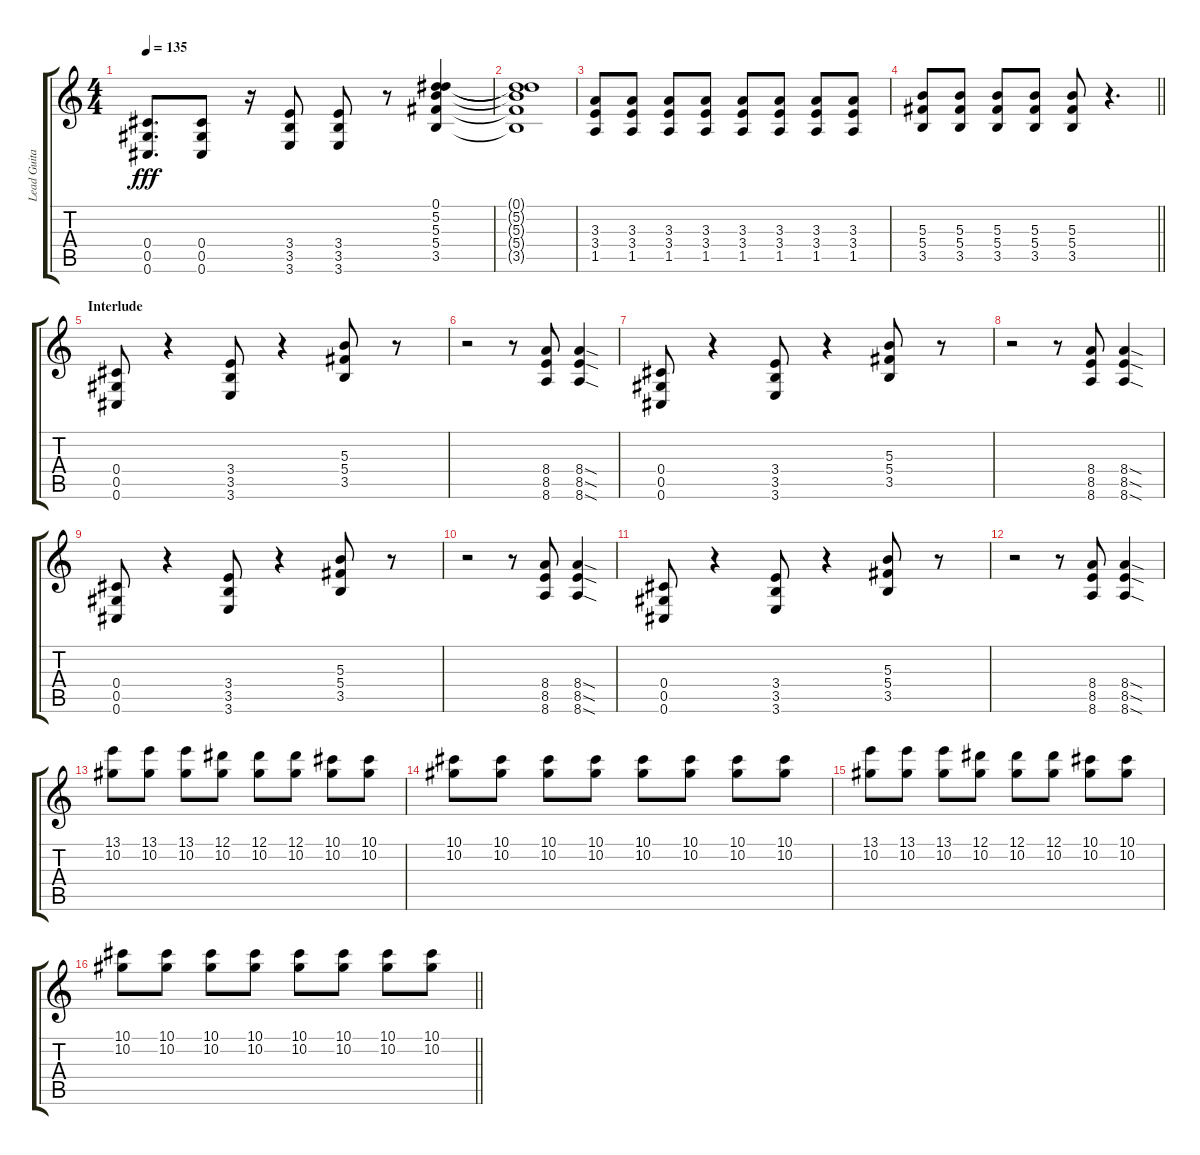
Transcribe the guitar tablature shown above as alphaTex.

\track ("Lead Guitar" "Lead Guita") {instrument distortionguitar}
\staff {score tabs}
\tuning (Eb4 Bb3 Gb3 Db3 Ab2 Db2) {hide}
\ts (4 4)
\tempo 135
\clef g2
\ks c
(0.4 0.5 0.6).8{d dy fff} (0.4 0.5 0.6).8 r.16 (3.4 3.5 3.6).8 (3.4 3.5 3.6).8 r.8 (0.1 5.2 5.3 5.4 3.5).4 |
(0.1{t} 5.2{t} 5.3{t} 5.4{t} 3.5{t}).1 |
(3.3 3.4 1.5).8 (3.3 3.4 1.5).8 (3.3 3.4 1.5).8 (3.3 3.4 1.5).8 (3.3 3.4 1.5).8 (3.3 3.4 1.5).8 (3.3 3.4 1.5).8 (3.3 3.4 1.5).8 |
\barLineRight lightlight
(5.3 5.4 3.5).8 (5.3 5.4 3.5).8 (5.3 5.4 3.5).8 (5.3 5.4 3.5).8 (5.3 5.4 3.5).8 r.4{d} |
\section ("" "Interlude")
(0.4 0.5 0.6).8 r.4 (3.4 3.5 3.6).8 r.4 (5.3 5.4 3.5).8 r.8 |
r.2 r.8 (8.4 8.5 8.6).8 (8.4{sod} 8.5{sod} 8.6{sod}).4 |
(0.4 0.5 0.6).8 r.4 (3.4 3.5 3.6).8 r.4 (5.3 5.4 3.5).8 r.8 |
r.2 r.8 (8.4 8.5 8.6).8 (8.4{sod} 8.5{sod} 8.6{sod}).4 |
(0.4 0.5 0.6).8 r.4 (3.4 3.5 3.6).8 r.4 (5.3 5.4 3.5).8 r.8 |
r.2 r.8 (8.4 8.5 8.6).8 (8.4{sod} 8.5{sod} 8.6{sod}).4 |
(0.4 0.5 0.6).8 r.4 (3.4 3.5 3.6).8 r.4 (5.3 5.4 3.5).8 r.8 |
r.2 r.8 (8.4 8.5 8.6).8 (8.4{sod} 8.5{sod} 8.6{sod}).4 |
(13.1 10.2).8 (13.1 10.2).8 (13.1 10.2).8 (12.1 10.2).8 (12.1 10.2).8 (12.1 10.2).8 (10.1 10.2).8 (10.1 10.2).8 |
(10.1 10.2).8 (10.1 10.2).8 (10.1 10.2).8 (10.1 10.2).8 (10.1 10.2).8 (10.1 10.2).8 (10.1 10.2).8 (10.1 10.2).8 |
(13.1 10.2).8 (13.1 10.2).8 (13.1 10.2).8 (12.1 10.2).8 (12.1 10.2).8 (12.1 10.2).8 (10.1 10.2).8 (10.1 10.2).8 |
\barLineRight lightlight
(10.1 10.2).8 (10.1 10.2).8 (10.1 10.2).8 (10.1 10.2).8 (10.1 10.2).8 (10.1 10.2).8 (10.1 10.2).8 (10.1 10.2).8
